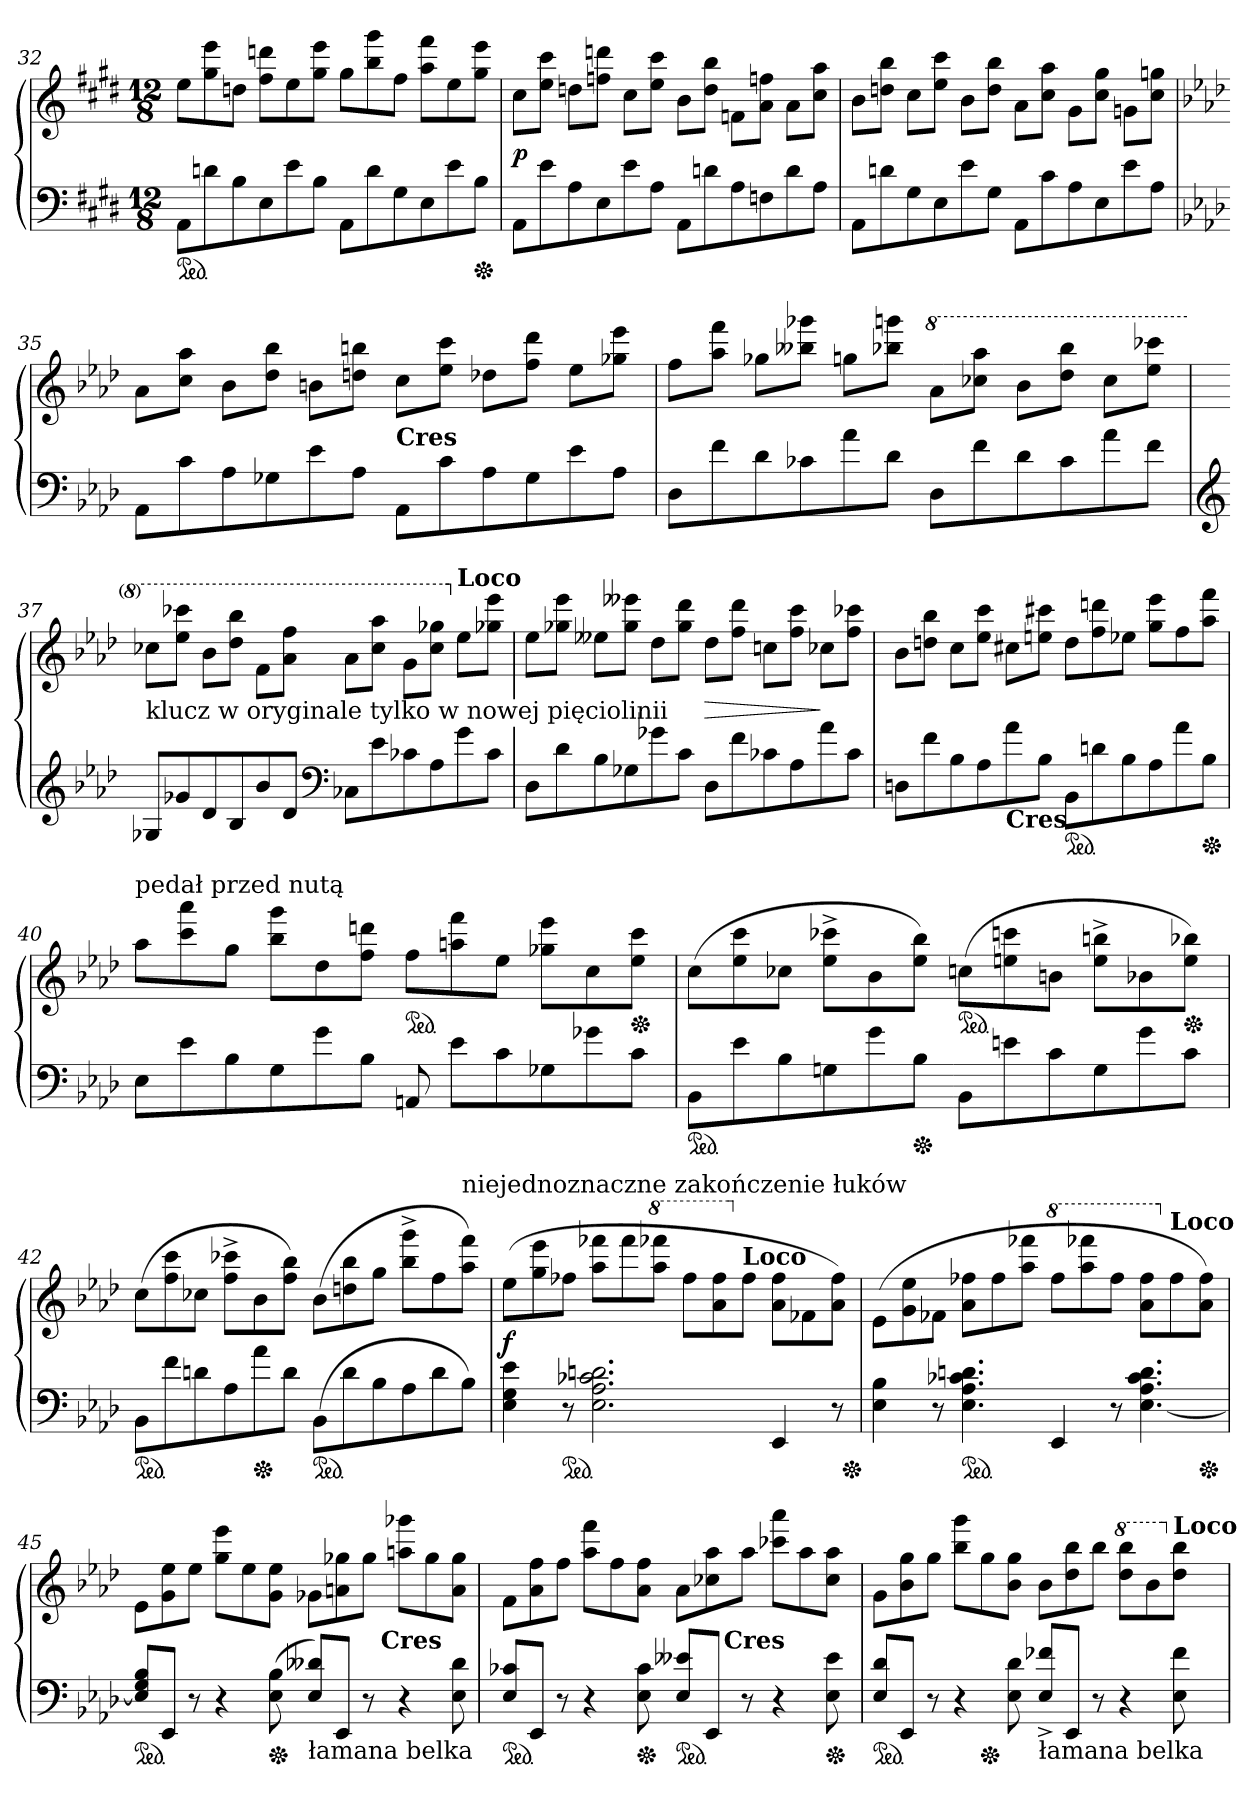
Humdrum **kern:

**kern	**kern	**dynam
*part1	*part1	*part1
*staff2	*staff1	*staff1/2
*clefF4	*clefG2	*
*k[f#c#g#d#]	*k[f#c#g#d#]	*
*M12/8	*M12/8	*
=32	=32	=32
!LO:TX:b:t=pedał przed nutą	!	!
*ped	*	*
8AAL	8eeL	.
8dn	8gg# 8eee	.
8B	8ddnJ	.
8E	8ff# 8dddnL	.
8e	8ee	.
8BJ	8gg# 8eeeJ	.
8AAL	8gg#L	.
8d	8bb 8ggg#	.
8G#	8ff#J	.
8E	8aa 8fff#L	.
8e	8ee	.
*Xped	*	*
8BJ	8gg# 8eeeJ	.
=33	=33	=33
8AAL	8cc#L	p
8e	8ee 8ccc#J	.
8A	8ddnL	.
8E	8ffn 8dddnJ	.
8e	8cc#L	.
8AJ	8ee 8ccc#J	.
8AAL	8bL	.
8dn	8dd 8bbJ	.
8A	8fn\L	.
8Fn	8a 8ffnJ	.
8d	8aL	.
8AJ	8cc# 8aaJ	.
=34	=34	=34
8AAL	8bL	.
8dn	8ddn 8bbJ	.
8G#	8cc#L	.
8E	8ee 8ccc#J	.
8e	8bL	.
8G#J	8dd 8bbJ	.
8AAL	8aL	.
8c#	8cc# 8aaJ	.
8A	8g#L	.
8E	8cc# 8gg#J	.
8e	8gnL	.
8AJ	8cc# 8ggnJ	.
=35	=35	=35
*k[b-e-a-d-]	*k[b-e-a-d-]	*
8AA-L	8a-L	.
8c	8cc 8aa-J	.
8A-	8b-L	.
8G-X	8dd- 8bb-J	.
8e-	8bnL	.
8A-J	8ddn 8bbnJ	.
!	!LO:TX:c:B:t=Cres	!
8AA-L	8ccL	.
8c	8ee- 8cccJ	.
8A-	8dd-XL	.
8G-	8ff 8ddd-J	.
8e-	8ee-L	.
8A-J	8gg-X 8eee-J	.
=36	=36	=36
8D-L	8ffL	.
8f	8aa- 8fffJ	.
8d-	8gg-XL	.
8c-X	8bb--X 8ggg-XJ	.
8a-	8ggnL	.
8d-J	8bb-X 8gggnJ	.
*	*8va	*
8D-L	8aa-L	.
8f	8ccc-X 8aaa-J	.
8d-	8bb-L	.
8c-	8ddd- 8bbb-J	.
8a-	8ccc-L	.
8fJ	8eee- 8cccc-XJ	.
=37	=37	=37
*clefG2	*	*
!LO:TX:a:t=klucz w oryginale tylko w nowej pięciolinii	!	!
8G-XL	8ccc-XL	.
8g-X	8eee- 8cccc-XJ	.
8d-	8bb-L	.
8B-	8ddd- 8bbb-J	.
8b-	8ff\L	.
8d-J	8aa- 8fffJ	.
*clefF4	*	*
8C-XL	8aa-L	.
8e-	8ccc- 8aaa-J	.
8c-X	8ggL	.
8A-	8ccc- 8ggg-XJ	.
*	*X8va	*
!	!LO:TX:a:B:t=Loco	!
8g-	8ee-L	.
8c-J	8gg-X 8eee-J	.
=38	=38	=38
8D-L	8ee-L	.
8d-	8gg-X 8eee-J	.
8B-	8ee--XL	.
8G-X	8gg- 8eee--XJ	.
8g-X	8dd-L	.
8cJ	8gg- 8ddd-J	.
8D-L	8dd-L	>
8f	8ff 8ddd-J	.
8c-X	8ccnL	.
8A-	8ff 8cccJ	.
8a-	8cc-XL	]
8c-J	8ff 8ccc-XJ	.
=39	=39	=39
8DnL	8b-L	.
8f	8ddn 8bb-J	.
8B-	8ccL	.
8A-	8ee- 8cccJ	.
!LO:TX:b:B:t=Cres	!	!
8a-	8cc#XL	.
8B-J	8een 8ccc#XJ	.
*ped	*	*
8BB-L	8ddL	.
8dn	8ff 8dddn	.
8B-	8ee-XJ	.
8A-	8gg 8eee-L	.
8a-	8ff	.
*Xped	*	*
8B-J	8aa- 8fffJ	.
=40	=40	=40
!	!LO:TX:a:t=pedał przed nutą	!
8E-L	8aa-L	.
8e-	8ccc 8aaa-	.
8B-	8ggJ	.
8G	8bb- 8gggL	.
8g	8dd-	.
8B-J	8ff 8dddnJ	.
*	*ped	*
8AAn	8ffL	.
8e-L	8aan 8fff	.
8c	8ee-J	.
8G-X	8gg-X 8eee-L	.
8g-X	8cc	.
*	*Xped	*
8cJ	8ee- 8cccJ	.
=41	=41	=41
!LO:TX:b:t=pedał przed nutą	!	!
*ped	*	*
8BB-L	(>8ccL	.
8e-	8ee- 8ccc	.
8B-	8cc-XJ	.
8Gn	8ee-^ 8ccc-X^L	.
8g	8b-	.
*Xped	*	*
8B-J	8ee- 8bb-J)	.
!	!LO:TX:a:t=pedał przed nutą	!
*	*ped	*
8BB-L	(>8ccnL	.
8en	8een 8cccn	.
8c	8bnJ	.
8G	8ee^ 8bbn^L	.
8g	8b-X	.
*	*Xped	*
8cJ	8ee 8bb-XJ)	.
=42	=42	=42
!LO:TX:b:t=pedał przed nutą	!	!
*ped	*	*
8BB-L	(>8ccL	.
8f	8ff 8ccc	.
8dn	8cc-XJ	.
8A-	8ff^ 8ccc-X^L	.
*Xped	*	*
8a-	8b-	.
8dJ	8ff 8bb-J)	.
*ped	*	*
(>8BB-L	(>8b-L	.
8d	8ddn 8bb-	.
8B-	8ggJ	.
8A-	8bb-^< 8ggg^<L	.
8d	8ff	.
!	!LO:TX:a:t=niejednoznaczne zakończenie łuków	!
8B-J)	8aa- 8fffJ)	.
=43	=43	=43
4E- 4G 4e-	(>8ee-L	f
.	8gg 8eee-	.
*ped	*	*
8r	8ff-XJ	.
2.E- 2.A- 2.c-X 2.dn	8aa- 8fff-XL	.
.	8fff-	.
*	*8va	*
.	8aaa- 8ffff-XJ	.
.	8fff-L	.
.	8aa- 8fff-	.
*	*X8va	*
!	!LO:TX:a:B:t=Loco	!
.	8ff-J	.
4EE-	8a- 8ff-L	.
.	8f-X	.
8r	8a- 8ff-J)	.
*Xped	*	*
=44	=44	=44
4E- 4B-	(>8e-\L	.
.	8g 8ee-	.
8r	8f-XJ	.
*ped	*	*
4.E- 4.A- 4.c-X 4.dn	8a- 8ff-XL	.
.	8ff-	.
.	8aa- 8fff-XJ	.
*	*8va	*
4EE-	8fff-L	.
.	8aaa- 8ffff-X	.
8r	8fff-J	.
[4.E- 4.A- 4.c- 4.d	8aa- 8fff-L	.
*	*X8va	*
!	!LO:TX:a:B:t=Loco	!
.	8ff-	.
*Xped	*	*
.	8a- 8ff-J)	.
=45	=45	=45
!LO:TX:b:t=łamana belka	!	!
*	*^	*
*ped	*	*	*
8E-]\ 8G\ 8B-\L	8e-\L	1ryy	.
8EE-/J	8g 8ee-	.	.
8r	8ee-J	.	.
4r	8gg 8eee-L	.	.
.	8ee-	.	.
*Xped	*	*	*
(>8E- 8B-	8g 8ee-J	.	.
!LO:TX:b:t=łamana belka	!	!	!
8E-\ 8d--X\L)	8g-XL	.	.
8EE-/J	8an 8gg-X	.	.
8r	8gg-J	16ryy	.
!	!	!LO:TX:c:B:t=Cres	!
.	.	4..ryy	.
4r	8aan 8ggg-XL	.	.
.	8gg-	.	.
8E- 8d--	8a 8gg-J	.	.
=46	=46	=46	=46
!LO:TX:b:t=łamana belka	!	!	!
*ped	*	*	*
8E-\ 8c-X\L	8fL	2...ryy	.
8EE-/J	8a- 8ff	.	.
8r	8ffJ	.	.
4r	8aa- 8fffL	.	.
.	8ff	.	.
*Xped	*	*	*
8E- 8c-	8a- 8ffJ	.	.
!LO:TX:b:t=łamana belka	!	!	!
*ped	*	*	*
8E-\ 8e--X\L	8a-L	.	.
8EE-/J	8cc-X 8aa-	.	.
!	!	!LO:TX:c:B:t=Cres	!
.	.	2ryy	.
8r	8aa-J	.	.
4r	8ccc-X 8aaa-L	.	.
.	8aa-	.	.
*Xped	*	*	*
8E- 8e--	8cc- 8aa-J	.	.
.	.	16ryy	.
=47	=47	=47	=47
!LO:TX:b:t=łamana belka	!	!	!
*	*v	*v	*
*ped	*	*
8E-\ 8d-\L	8gL	.
8EE-/J	8b- 8gg	.
8r	8ggJ	.
4r	8bb- 8gggL	.
*Xped	*	*
.	8gg	.
8E- 8d-	8b- 8ggJ	.
!LO:TX:b:t=łamana belka	!	!
8E-^<\ 8f-X^<\L	8b-L	.
8EE-/J	8dd- 8bb-	.
8r	8bb-J	.
*	*8va	*
4r	8ddd- 8bbb-L	.
.	8bb-	.
*	*X8va	*
!	!LO:TX:a:B:t=Loco	!
8E- 8f-	8dd- 8bb-J	.
=	=	=
*-	*-	*-
